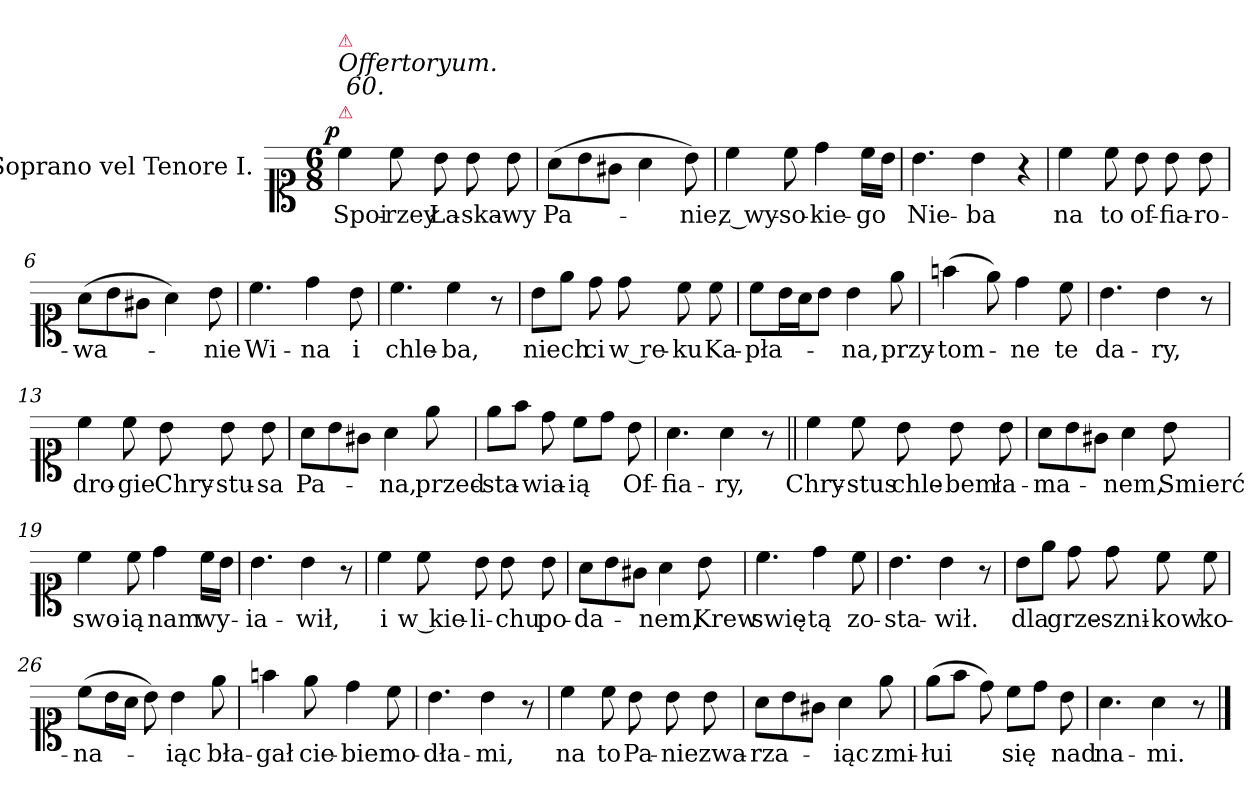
**kern	**text	**dynam
*part1	*part1	*part1
*staff1	*staff1	*staff1
*I"Soprano vel Tenore I.	*	*
*I'T	*	*
*clefC1	*	*
*k[]	*	*
*M6/8	*	*
=1	=1	=1
!LO:TX:a:color=crimson:t=⚠	!	!
!LO:TX:a:i:t=Offertoryum. \n 60.	!	!
!LO:TX:a:color=crimson:t=⚠	!	!
!	!	!LO:DY:a:rj
4cc\	Spoi-	p
8cc\	-rzey	.
8b\	Ła-	.
8b\	-ska-	.
8b\	-wy	.
=2	=2	=2
(>8a\L	Pa-	.
8b\	.	.
8g#X\J	.	.
4a\	.	.
8b\)	-nie,	.
=3	=3	=3
4cc\	z wy-	.
8cc\	-so-	.
4dd\	-kie-	.
16cc\LL	-go	.
16b\JJ	.	.
=4	=4	=4
4.b\	Nie-	.
4b\	-ba	.
!LO:N:vis=4	!	!
8r	.	.
=5	=5	=5
4cc\	na	.
8cc\	to	.
8b\	of-	.
8b\	-fia-	.
8b\	-ro-	.
=6	=6	=6
(>8a\L	-wa-	.
8b\	.	.
8g#X\J	.	.
4a\)	.	.
8b\	-nie	.
=7	=7	=7
4.cc\	Wi-	.
4dd\	-na	.
8b\	i	.
=8	=8	=8
4.cc\	chle-	.
4cc\	-ba,	.
8r	.	.
=9	=9	=9
8b\L	niech	.
8ee\J	.	.
8dd\	ci	.
8dd\	w re-	.
8cc\	-ku	.
8cc\	Ka-	.
=10	=10	=10
8cc\L	-pła-	.
16b\L	.	.
16a\J	.	.
8b\J	.	.
4b\	-na,	.
8ee\	przy-	.
=11	=11	=11
(>4ffn\	-tom-	.
8ee\)	.	.
4dd\	-ne	.
8cc\	te	.
=12	=12	=12
4.b\	da-	.
4b\	-ry,	.
8r	.	.
=13	=13	=13
4cc\	dro-	.
8cc\	-gie	.
8b\	Chry-	.
8b\	-stu-	.
8b\	-sa	.
=14	=14	=14
8a\L	Pa-	.
8b\	.	.
8g#X\J	.	.
4a\	-na,	.
8ee\	przed-	.
=15	=15	=15
8ee\L	-sta-	.
8ff\J	.	.
8dd\	-wia-	.
8cc\L	-ią	.
8dd\J	.	.
8b\	Of-	.
=16	=16	=16
4.a\	-fia-	.
4a\	-ry,	.
8r	.	.
=17||	=17||	=17||
4cc\	Chry-	.
8cc\	-stus	.
8b\	chle-	.
8b\	-bem	.
8b\	ła-	.
=18	=18	=18
8a\L	-ma-	.
8b\	.	.
8g#X\J	.	.
4a\	-nem,	.
8b\	Smierć	.
=19	=19	=19
4cc\	swo-	.
8cc\	-ią	.
4dd\	nam	.
16cc\LL	wy-	.
16b\JJ	.	.
=20	=20	=20
4.b\	-ia-	.
4b\	-wił,	.
8r	.	.
=21	=21	=21
4cc\	i	.
8cc\	w kie-	.
8b\	-li-	.
8b\	-chu	.
8b\	po-	.
=22	=22	=22
8a\L	-da-	.
8b\	.	.
8g#X\J	.	.
4a\	-nem,	.
8b\	Krew	.
=23	=23	=23
4.cc\	swię-	.
4dd\	-tą	.
8cc\	zo-	.
=24	=24	=24
4.b\	-sta-	.
4b\	-wił.	.
8r	.	.
=25	=25	=25
8b\L	dla	.
8ee\J	.	.
8dd\	grze-	.
8dd\	-szni-	.
8cc\	-kow	.
8cc\	ko-	.
=26	=26	=26
(>8cc\L	-na-	.
16b\L	.	.
16a\JJ	.	.
8b\)	.	.
4b\	-iąc	.
8ee\	bła-	.
=27	=27	=27
4ffn\	-gał	.
8ee\	cie-	.
4dd\	-bie	.
8cc\	mo-	.
=28	=28	=28
4.b\	-dła-	.
4b\	-mi,	.
8r	.	.
=29	=29	=29
4cc\	na	.
8cc\	to	.
8b\	Pa-	.
8b\	-nie	.
8b\	zwa-	.
=30	=30	=30
8a\L	-rza-	.
8b\	.	.
8g#X\J	.	.
4a\	-iąc	.
8ee\	zmi-	.
=31	=31	=31
(>8ee\L	-łui	.
8ff\J	.	.
8dd\)	.	.
8cc\L	się	.
8dd\J	.	.
8b\	nad	.
=32	=32	=32
4.a\	na-	.
4a\	-mi.	.
8r	.	.
==	==	==
*-	*-	*-
